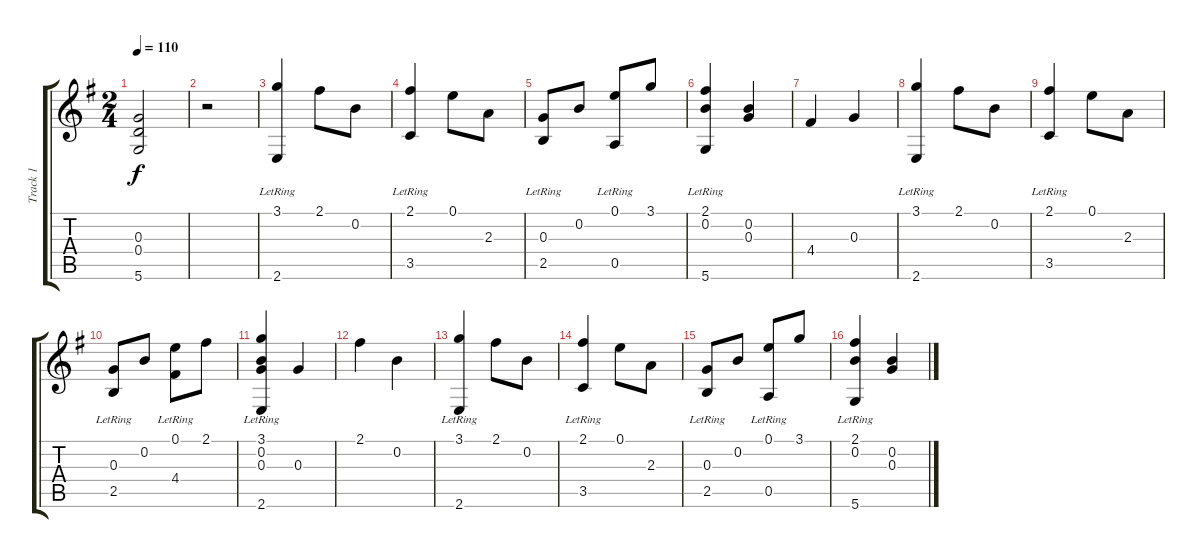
\track ("Track 1" "Track 1") {instrument acousticguitarnylon}
\staff {score tabs}
\tuning (E4 B3 G3 D3 A2 D2) {hide}
\ts (2 4)
\tempo 110
\clef g2
\ks g
(0.3 0.4 5.6).2{dy f} |
r.2 |
(3.1 2.6{lr}).4 2.1.8 0.2.8 |
(2.1 3.5{lr}).4 0.1.8 2.3.8 |
(0.3 2.5{lr}).8 0.2.8 (0.1 0.5{lr}).8 3.1.8 |
(2.1 0.2 5.6{lr}).4 (0.2 0.3).4 |
4.4.4 0.3.4 |
(3.1 2.6{lr}).4 2.1.8 0.2.8 |
(2.1 3.5{lr}).4 0.1.8 2.3.8 |
(0.3 2.5{lr}).8 0.2.8 (0.1 4.4{lr}).8 2.1.8 |
(3.1 0.2 0.3 2.6{lr}).4 0.3.4 |
2.1.4 0.2.4 |
(3.1 2.6{lr}).4 2.1.8 0.2.8 |
(2.1 3.5{lr}).4 0.1.8 2.3.8 |
(0.3 2.5{lr}).8 0.2.8 (0.1 0.5{lr}).8 3.1.8 |
(2.1 0.2 5.6{lr}).4 (0.2 0.3).4
